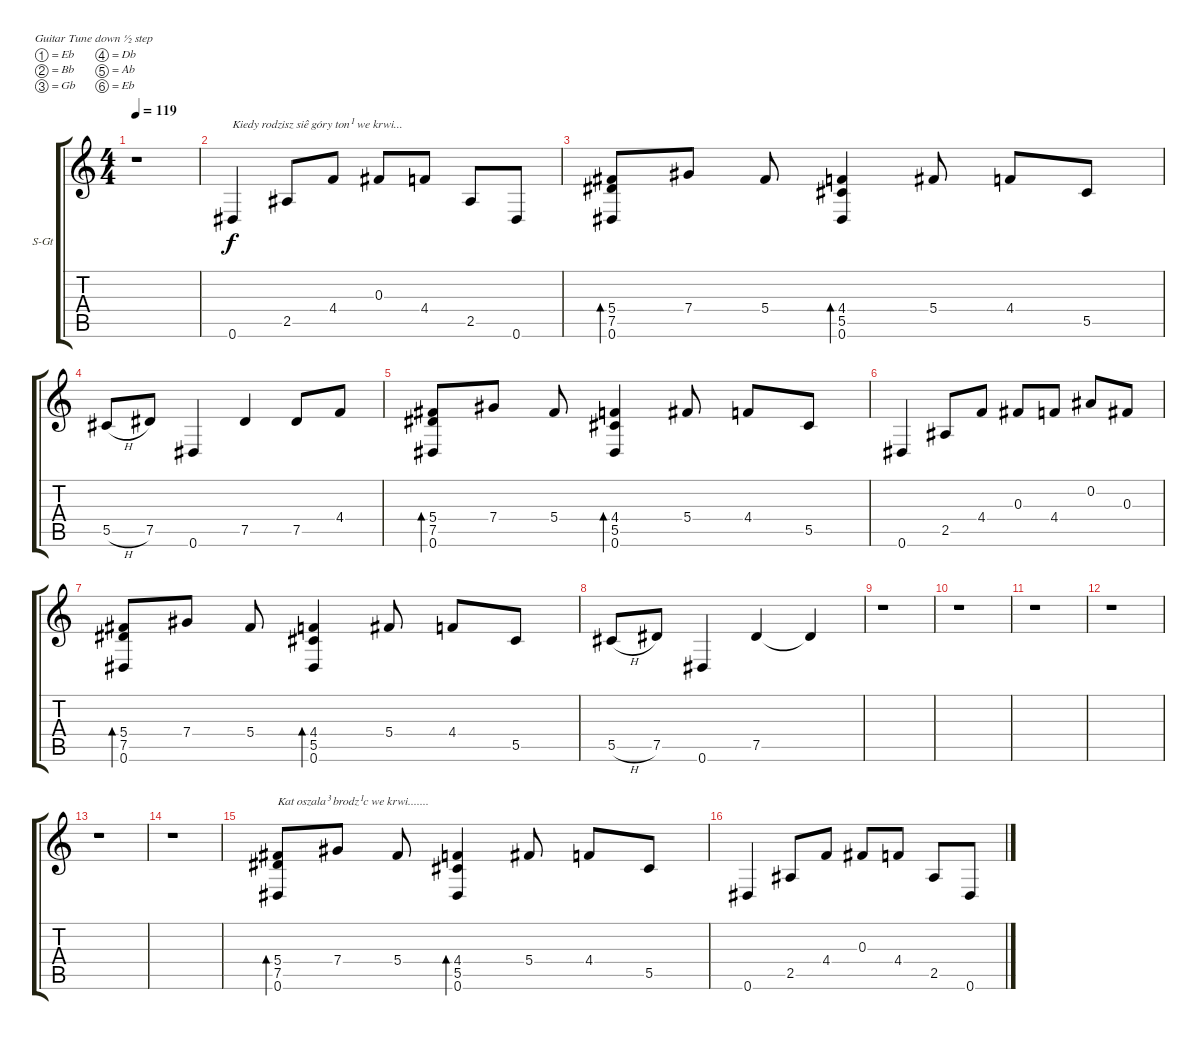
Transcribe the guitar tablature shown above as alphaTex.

\bracketExtendMode groupsimilarinstruments
\firstSystemTrackNameOrientation horizontal
\otherSystemsTrackNameOrientation horizontal
\track ("Guitar 2 clean" "S-Gt") {instrument acousticguitarsteel}
\staff {score tabs}
\tuning (Eb4 Bb3 Gb3 Db3 Ab2 Eb2)
\ts (4 4)
\tempo 119
\clef g2
\ks c
r.1{dy f instrument acousticguitarsteel} |
0.6.4{txt "Kiedy rodzisz siê góry ton¹ we krwi..."} 2.5.8 4.4.8 0.3.8 4.4.8 2.5.8 0.6.8 |
(5.4 7.5 0.6).8{bd 480} 7.4.8 5.4.8 (4.4 5.5 0.6).4{bd 480} 5.4.8 4.4.8 5.5.8 |
5.5{h}.8 7.5.8 0.6.4 7.5.4 7.5.8 4.4.8 |
(5.4 7.5 0.6).8{bd 480} 7.4.8 5.4.8 (4.4 5.5 0.6).4{bd 480} 5.4.8 4.4.8 5.5.8 |
0.6.4 2.5.8 4.4.8 0.3.8 4.4.8 0.2.8 0.3.8 |
(5.4 7.5 0.6).8{bd 480} 7.4.8 5.4.8 (4.4 5.5 0.6).4{bd 480} 5.4.8 4.4.8 5.5.8 |
5.5{h}.8 7.5.8 0.6.4 7.5.4 7.5{t}.4 |
r.1 |
r.1 |
r.1 |
r.1 |
r.1 |
r.1 |
(5.4 7.5 0.6).8{bd 480 txt "Kat oszala³ brodz¹c we krwi......."} 7.4.8 5.4.8 (4.4 5.5 0.6).4{bd 480} 5.4.8 4.4.8 5.5.8 |
0.6.4 2.5.8 4.4.8 0.3.8 4.4.8 2.5.8 0.6.8
